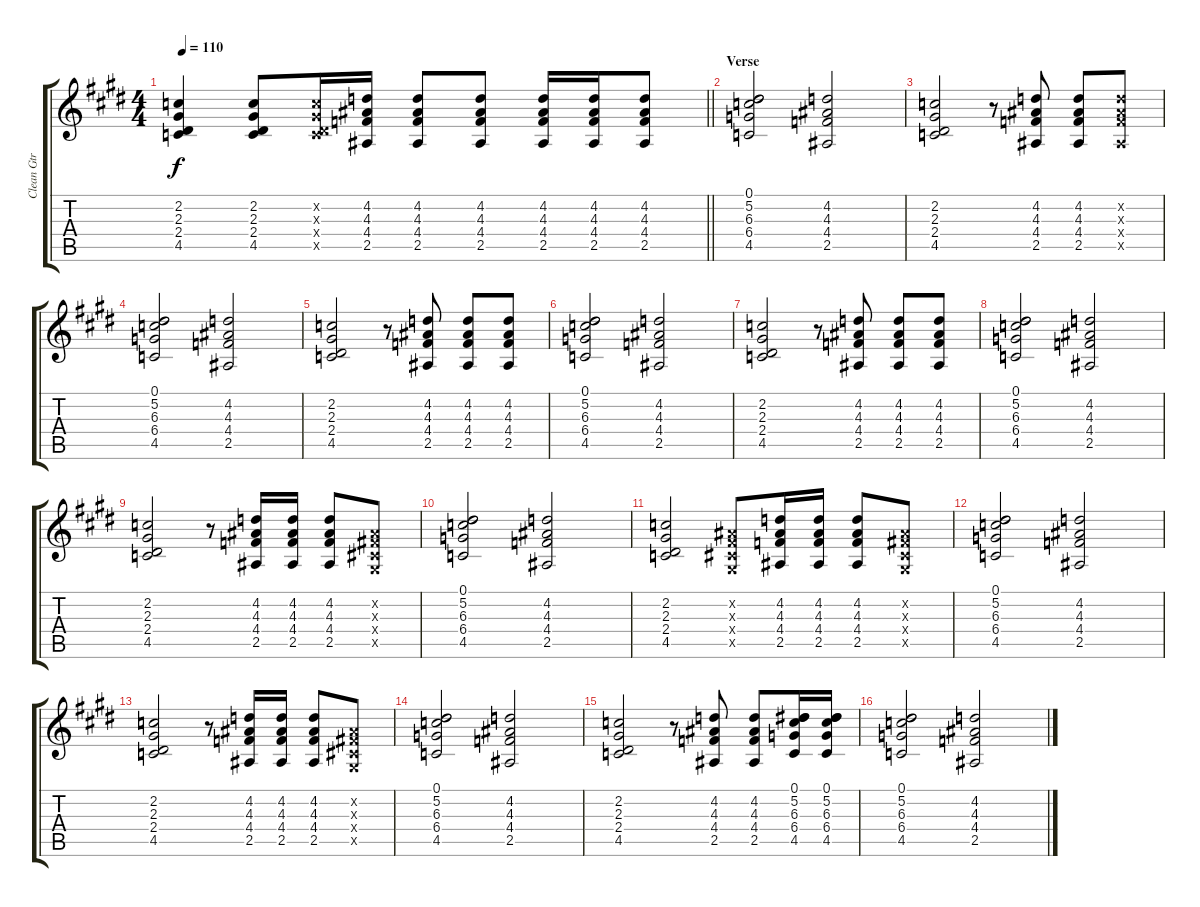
\track ("Clean Gtr" "Clean Gtr") {instrument electricguitarclean}
\staff {score tabs}
\tuning (Eb4 Bb3 Gb3 Db3 Ab2 Eb2) {hide}
\ts (4 4)
\tempo 110
\clef g2
\barLineRight lightlight
\ks c#minor
(2.2 2.3 2.4 4.5).4{dy f} (2.2 2.3 2.4 4.5).8 (2.2{x} 2.3{x} 2.4{x} 4.5{x}).16 (4.2 4.3 4.4 2.5).16 (4.2 4.3 4.4 2.5).8 (4.2 4.3 4.4 2.5).8 (4.2 4.3 4.4 2.5).16 (4.2 4.3 4.4 2.5).16 (4.2 4.3 4.4 2.5).8 |
\section ("" "Verse")
(0.1 5.2 6.3 6.4 4.5).2 (4.2 4.3 4.4 2.5).2 |
(2.2 2.3 2.4 4.5).2 r.8 (4.2 4.3 4.4 2.5).8 (4.2 4.3 4.4 2.5).8 (4.2{x} 4.3{x} 4.4{x} 2.5{x}).8 |
(0.1 5.2 6.3 6.4 4.5).2 (4.2 4.3 4.4 2.5).2 |
(2.2 2.3 2.4 4.5).2 r.8 (4.2 4.3 4.4 2.5).8 (4.2 4.3 4.4 2.5).8 (4.2 4.3 4.4 2.5).8 |
(0.1 5.2 6.3 6.4 4.5).2 (4.2 4.3 4.4 2.5).2 |
(2.2 2.3 2.4 4.5).2 r.8 (4.2 4.3 4.4 2.5).8 (4.2 4.3 4.4 2.5).8 (4.2 4.3 4.4 2.5).8 |
(0.1 5.2 6.3 6.4 4.5).2 (4.2 4.3 4.4 2.5).2 |
(2.2 2.3 2.4 4.5).2 r.8 (4.2 4.3 4.4 2.5).16 (4.2 4.3 4.4 2.5).16 (4.2 4.3 4.4 2.5).8 (0.2{x} 0.3{x} 0.4{x} 0.5{x}).8 |
(0.1 5.2 6.3 6.4 4.5).2 (4.2 4.3 4.4 2.5).2 |
(2.2 2.3 2.4 4.5).2 (0.2{x} 0.3{x} 0.4{x} 0.5{x}).8 (4.2 4.3 4.4 2.5).16 (4.2 4.3 4.4 2.5).16 (4.2 4.3 4.4 2.5).8 (0.2{x} 0.3{x} 0.4{x} 0.5{x}).8 |
(0.1 5.2 6.3 6.4 4.5).2 (4.2 4.3 4.4 2.5).2 |
(2.2 2.3 2.4 4.5).2 r.8 (4.2 4.3 4.4 2.5).16 (4.2 4.3 4.4 2.5).16 (4.2 4.3 4.4 2.5).8 (0.2{x} 0.3{x} 0.4{x} 0.5{x}).8 |
(0.1 5.2 6.3 6.4 4.5).2 (4.2 4.3 4.4 2.5).2 |
(2.2 2.3 2.4 4.5).2 r.8 (4.2 4.3 4.4 2.5).8 (4.2 4.3 4.4 2.5).8 (0.1 5.2 6.3 6.4 4.5).16 (0.1 5.2 6.3 6.4 4.5).16 |
(0.1 5.2 6.3 6.4 4.5).2 (4.2 4.3 4.4 2.5).2
